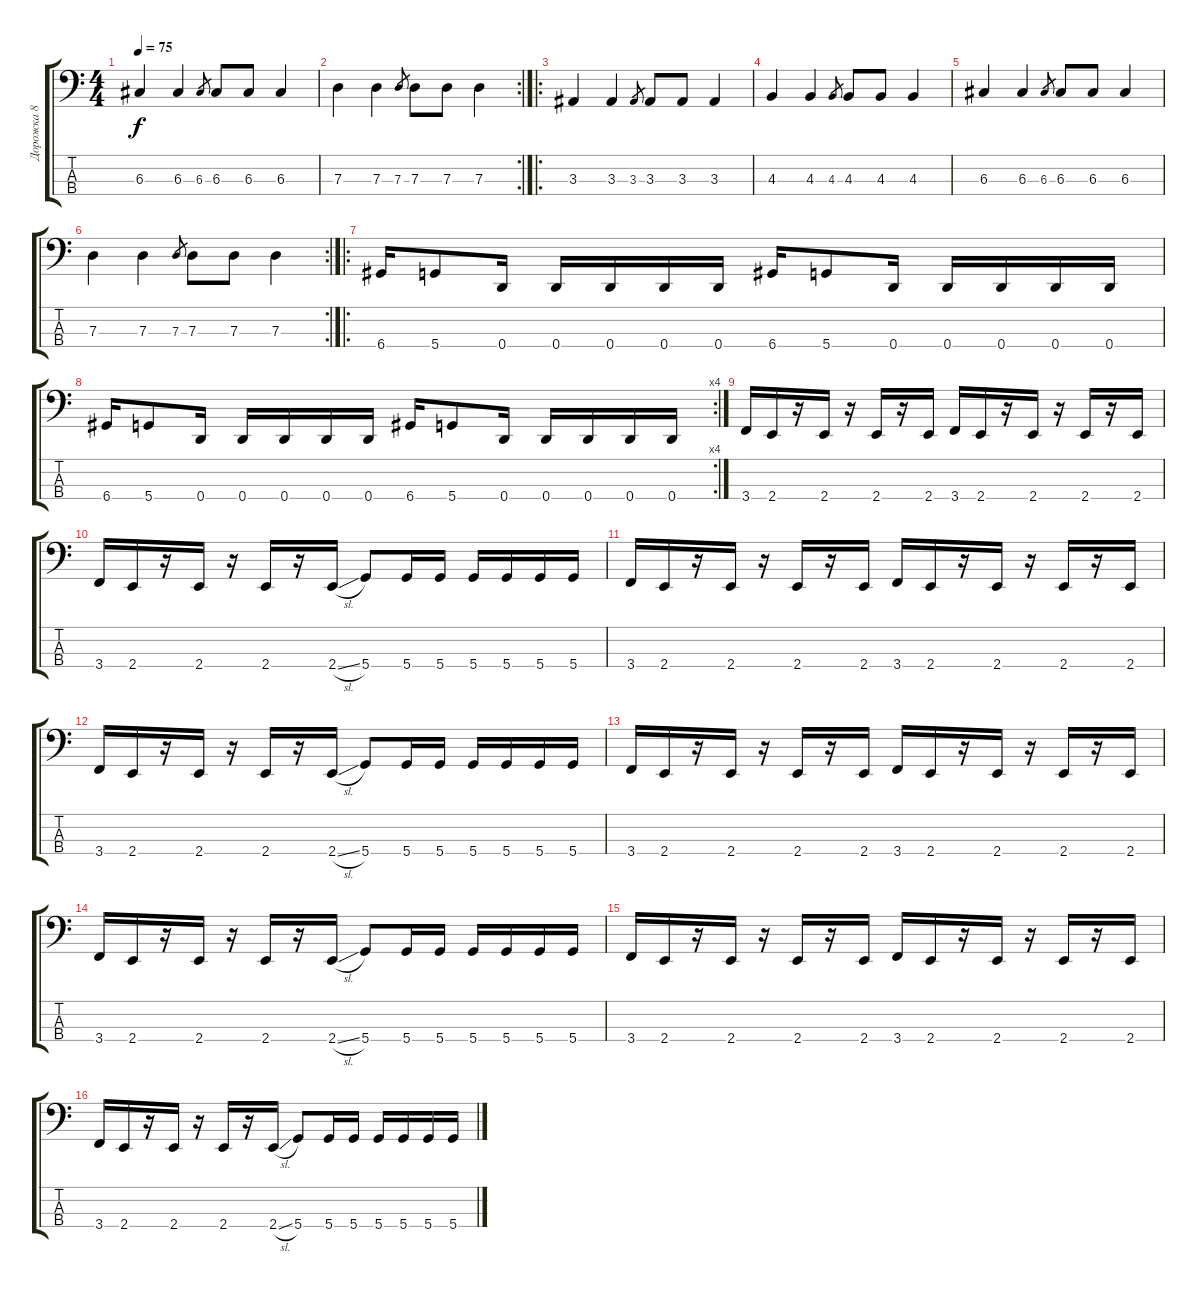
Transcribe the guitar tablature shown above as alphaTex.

\track ("Дорожка 8" "Дорожка 8") {instrument electricbassfinger}
\staff {score tabs}
\tuning (F2 C2 G1 D1) {hide}
\ts (4 4)
\tempo 75
\clef f4
\ks c
6.3.4{dy f} 6.3.4 6.3.8{gr} 6.3.8 6.3.8 6.3.4 |
\rc 2
7.3.4 7.3.4 7.3.8{gr} 7.3.8 7.3.8 7.3.4 |
\ro
3.3.4 3.3.4 3.3.8{gr} 3.3.8 3.3.8 3.3.4 |
4.3.4 4.3.4 4.3.8{gr} 4.3.8 4.3.8 4.3.4 |
6.3.4 6.3.4 6.3.8{gr} 6.3.8 6.3.8 6.3.4 |
\rc 2
7.3.4 7.3.4 7.3.8{gr} 7.3.8 7.3.8 7.3.4 |
\ro
6.4.16 5.4.8 0.4.16 0.4.16 0.4.16 0.4.16 0.4.16 6.4.16 5.4.8 0.4.16 0.4.16 0.4.16 0.4.16 0.4.16 |
\rc 4
6.4.16 5.4.8 0.4.16 0.4.16 0.4.16 0.4.16 0.4.16 6.4.16 5.4.8 0.4.16 0.4.16 0.4.16 0.4.16 0.4.16 |
3.4.16 2.4.16 r.16 2.4.16 r.16 2.4.16 r.16 2.4.16 3.4.16 2.4.16 r.16 2.4.16 r.16 2.4.16 r.16 2.4.16 |
3.4.16 2.4.16 r.16 2.4.16 r.16 2.4.16 r.16 2.4{sl}.16 5.4.8 5.4.16 5.4.16 5.4.16 5.4.16 5.4.16 5.4.16 |
3.4.16 2.4.16 r.16 2.4.16 r.16 2.4.16 r.16 2.4.16 3.4.16 2.4.16 r.16 2.4.16 r.16 2.4.16 r.16 2.4.16 |
3.4.16 2.4.16 r.16 2.4.16 r.16 2.4.16 r.16 2.4{sl}.16 5.4.8 5.4.16 5.4.16 5.4.16 5.4.16 5.4.16 5.4.16 |
3.4.16 2.4.16 r.16 2.4.16 r.16 2.4.16 r.16 2.4.16 3.4.16 2.4.16 r.16 2.4.16 r.16 2.4.16 r.16 2.4.16 |
3.4.16 2.4.16 r.16 2.4.16 r.16 2.4.16 r.16 2.4{sl}.16 5.4.8 5.4.16 5.4.16 5.4.16 5.4.16 5.4.16 5.4.16 |
3.4.16 2.4.16 r.16 2.4.16 r.16 2.4.16 r.16 2.4.16 3.4.16 2.4.16 r.16 2.4.16 r.16 2.4.16 r.16 2.4.16 |
3.4.16 2.4.16 r.16 2.4.16 r.16 2.4.16 r.16 2.4{sl}.16 5.4.8 5.4.16 5.4.16 5.4.16 5.4.16 5.4.16 5.4.16
